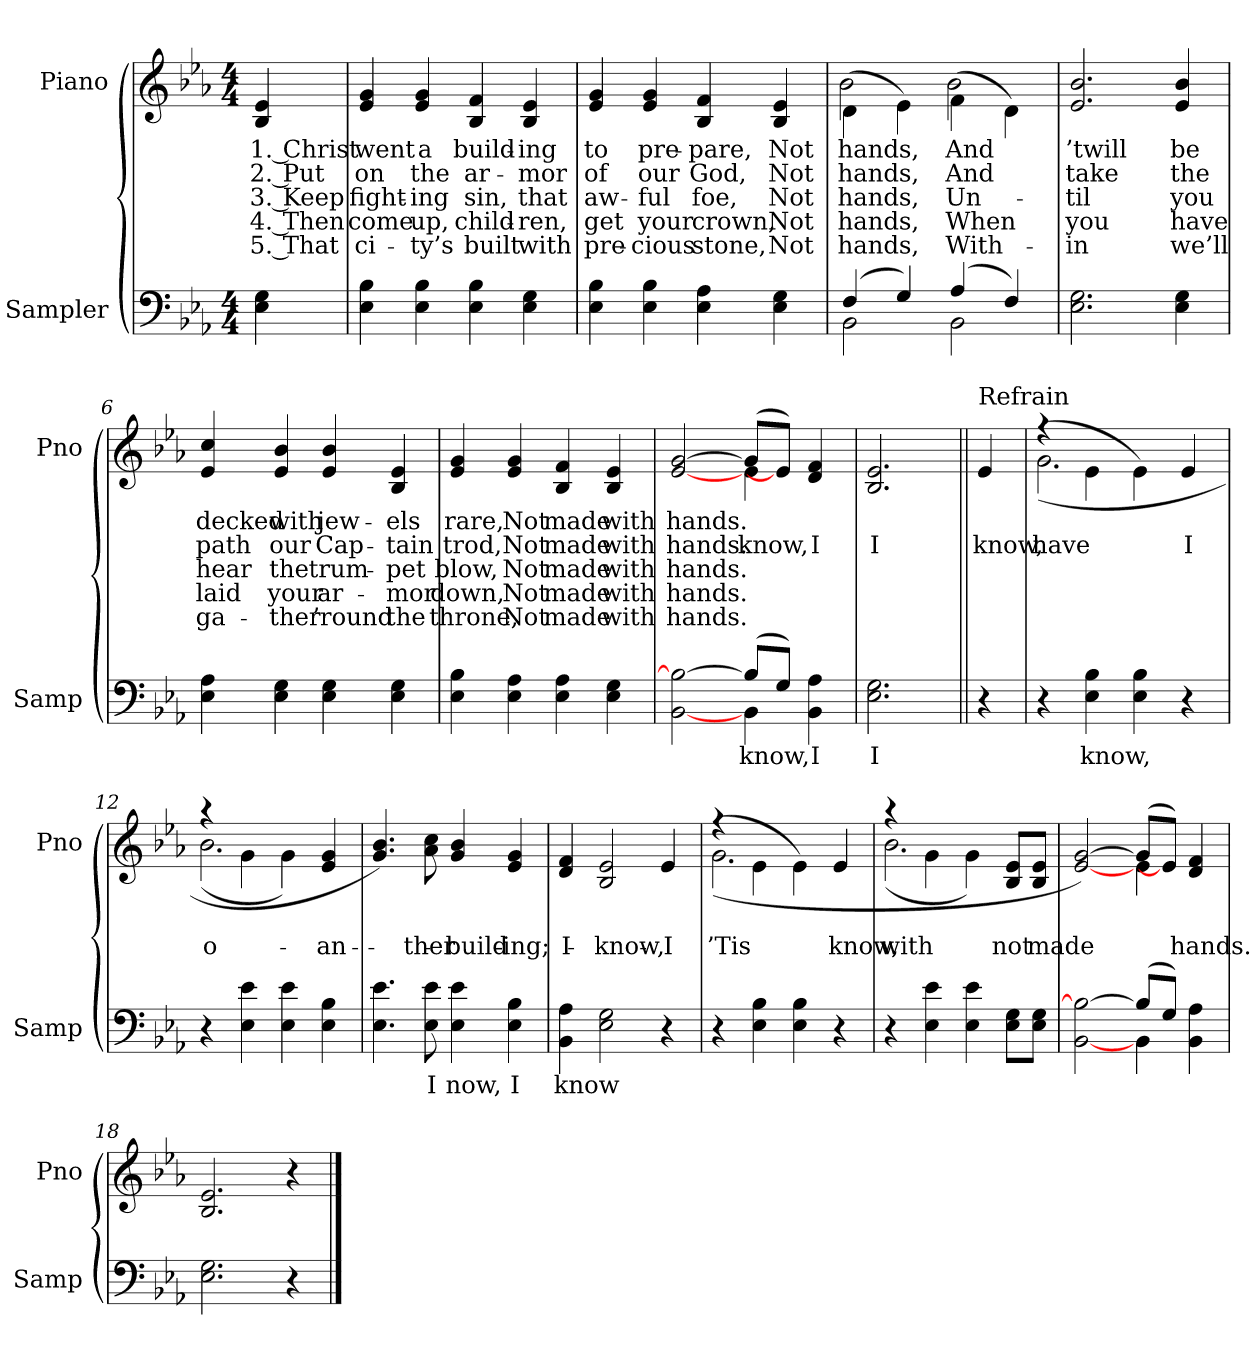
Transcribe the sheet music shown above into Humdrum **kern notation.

**kern	**text	**kern	**text	**text	**text	**text	**text
*part2	*part2	*part1	*part1	*part1	*part1	*part1	*part1
*staff2	*staff2	*staff1	*staff1	*staff1	*staff1	*staff1	*staff1
*I"Sampler	*	*I"Piano	*	*	*	*	*
*I'Samp	*	*I'Pno	*	*	*	*	*
*clefF4	*	*clefG2	*	*	*	*	*
*k[b-e-a-]	*	*k[b-e-a-]	*	*	*	*	*
*E-:	*	*E-:	*	*	*	*	*
*M4/4	*	*M4/4	*	*	*	*	*
=1	=1	=1	=1	=1	=1	=1	=1
4E- 4G	.	4B- 4e-	1. Christ	2. Put	3. Keep	4. Then	5. That
=2	=2	=2	=2	=2	=2	=2	=2
4E- 4B-	.	4e- 4g	went	on	fight-	come	ci-
4E- 4B-	.	4e- 4g	a	the	-ing	up,	-ty’s
4E- 4B-	.	4B- 4f	build-	ar-	sin,	child-	built
4E- 4G	.	4B- 4e-	-ing	-mor	that	-ren,	with
=3	=3	=3	=3	=3	=3	=3	=3
4E- 4B-	.	4e- 4g	to	of	aw-	get	pre-
4E- 4B-	.	4e- 4g	pre-	our	-ful	your	-cious
4E- 4A-	.	4B- 4f	-pare,	God,	foe,	crown,	stone,
4E- 4G	.	4B- 4e-	Not	Not	Not	Not	Not
=4	=4	=4	=4	=4	=4	=4	=4
*^	*	*^	*	*	*	*	*
(4F/	2BB-	.	(4d\	2b-	hands,	hands,	hands,	hands,	hands,
4G/)	.	.	4e-\)	.	.	.	.	.	.
(4A-/	2BB-	.	(4f\	2b-	And	And	Un-	When	With-
4F/)	.	.	4d\)	.	.	.	.	.	.
*v	*v	*	*	*	*	*	*	*	*
*	*	*v	*v	*	*	*	*	*
=5	=5	=5	=5	=5	=5	=5	=5
2.E- 2.G	.	2.e- 2.b-	’twill	take	-til	you	-in
4E- 4G	.	4e- 4b-	be	the	you	have	we’ll
=6	=6	=6	=6	=6	=6	=6	=6
4E- 4A-	.	4e- 4cc	decked	path	hear	laid	ga-
4E- 4G	.	4e- 4b-	with	our	the	your	-ther
4E- 4G	.	4e- 4b-	jew-	Cap-	trum-	ar-	’round
4E- 4G	.	4B- 4e-	-els	-tain	-pet	-mor	the
=7	=7	=7	=7	=7	=7	=7	=7
4E- 4B-	.	4e- 4g	rare,	trod,	blow,	down,	throne,
4E- 4A-	.	4e- 4g	Not	Not	Not	Not	Not
4E- 4A-	.	4B- 4f	made	made	made	made	made
4E- 4G	.	4B- 4e-	with	with	with	with	with
=8	=8	=8	=8	=8	=8	=8	=8
*^	*	*^	*	*	*	*	*
[2BB- 2B-_	2ryy	.	[2e- [2g	2ryy	hands.	hands.	hands.	hands.	hands.
(8B-/L]	4BB-	know,	(8g/L]	4e-	.	know,	.	.	.
8G/J)	.	.	8e-/J])	.	.	.	.	.	.
4BB- 4A-	4ryy	I	4d 4f	4ryy	.	I	.	.	.
*v	*v	*	*	*	*	*	*	*	*
*	*	*v	*v	*	*	*	*	*
=9	=9	=9	=9	=9	=9	=9	=9
2.E- 2.G	I	2.B- 2.e-	.	I	.	.	.
=10||	=10||	=10||	=10||	=10||	=10||	=10||	=10||
!	!	!LO:TX:t=Refrain	!	!	!	!	!
4r	.	4e-	.	know,	.	.	.
=11	=11	=11	=11	=11	=11	=11	=11
*	*	*^	*	*	*	*	*
4r	.	(4r	(2.g	.	have	.	.	.
4E- 4B-	know,	4e-\	.	.	.	.	.	.
4E- 4B-	.	4e-\)	.	.	.	.	.	.
4r	.	4e-	4ryy	.	I	.	.	.
=12	=12	=12	=12	=12	=12	=12	=12	=12
4r	.	4r	(2.b-	.	-o-	.	.	.
4E- 4e-	.	4g\	.	.	.	.	.	.
4E- 4e-	.	4g\)	.	.	.	.	.	.
4E- 4B-	.	4e- 4g	4ryy	.	an-	.	.	.
*	*	*v	*v	*	*	*	*	*
=13	=13	=13	=13	=13	=13	=13	=13
4.E- 4.e-	.	4.g 4.b-)	.	.	.	.	.
8E- 8e-	I	8a- 8cc	.	-ther	.	.	.
4E- 4e-	now,	4g 4b-	.	build-	.	.	.
4E- 4B-	I	4e- 4g	.	-ing;	.	.	.
=14	=14	=14	=14	=14	=14	=14	=14
4BB- 4A-	know	4d 4f	.	I	.	.	.
2E- 2G	.	2B- 2e-	.	know,	.	.	.
4r	.	4e-	.	I	.	.	.
=15	=15	=15	=15	=15	=15	=15	=15
*	*	*^	*	*	*	*	*
4r	.	(4r	(2.g	.	’Tis	.	.	.
4E- 4B-	.	4e-\	.	.	.	.	.	.
4E- 4B-	.	4e-\)	.	.	.	.	.	.
4r	.	4e-	4ryy	.	know,	.	.	.
=16	=16	=16	=16	=16	=16	=16	=16	=16
4r	.	4r	(2.b-	.	with	.	.	.
4E- 4e-	.	4g\	.	.	.	.	.	.
4E- 4e-	.	4g\)	.	.	.	.	.	.
8E-\ 8G\L	.	8B-/ 8e-/L	4ryy	.	not	.	.	.
8E-\ 8G\J	.	8B-/ 8e-/J	.	.	made	.	.	.
=17	=17	=17	=17	=17	=17	=17	=17	=17
*^	*	*	*	*	*	*	*	*
[2BB- 2B-_	2ryy	.	[2e- [2g)	2ryy	.	.	.	.	.
(8B-/L]	4BB-	.	(8g/L]	4e-	.	.	.	.	.
8G/J)	.	.	8e-/J])	.	.	.	.	.	.
4BB- 4A-	4ryy	.	4d 4f	4ryy	.	hands.	.	.	.
*v	*v	*	*	*	*	*	*	*	*
*	*	*v	*v	*	*	*	*	*
=18	=18	=18	=18	=18	=18	=18	=18
2.E- 2.G	.	2.B- 2.e-	.	.	.	.	.
4r	.	4r	.	.	.	.	.
==	==	==	==	==	==	==	==
*-	*-	*-	*-	*-	*-	*-	*-
